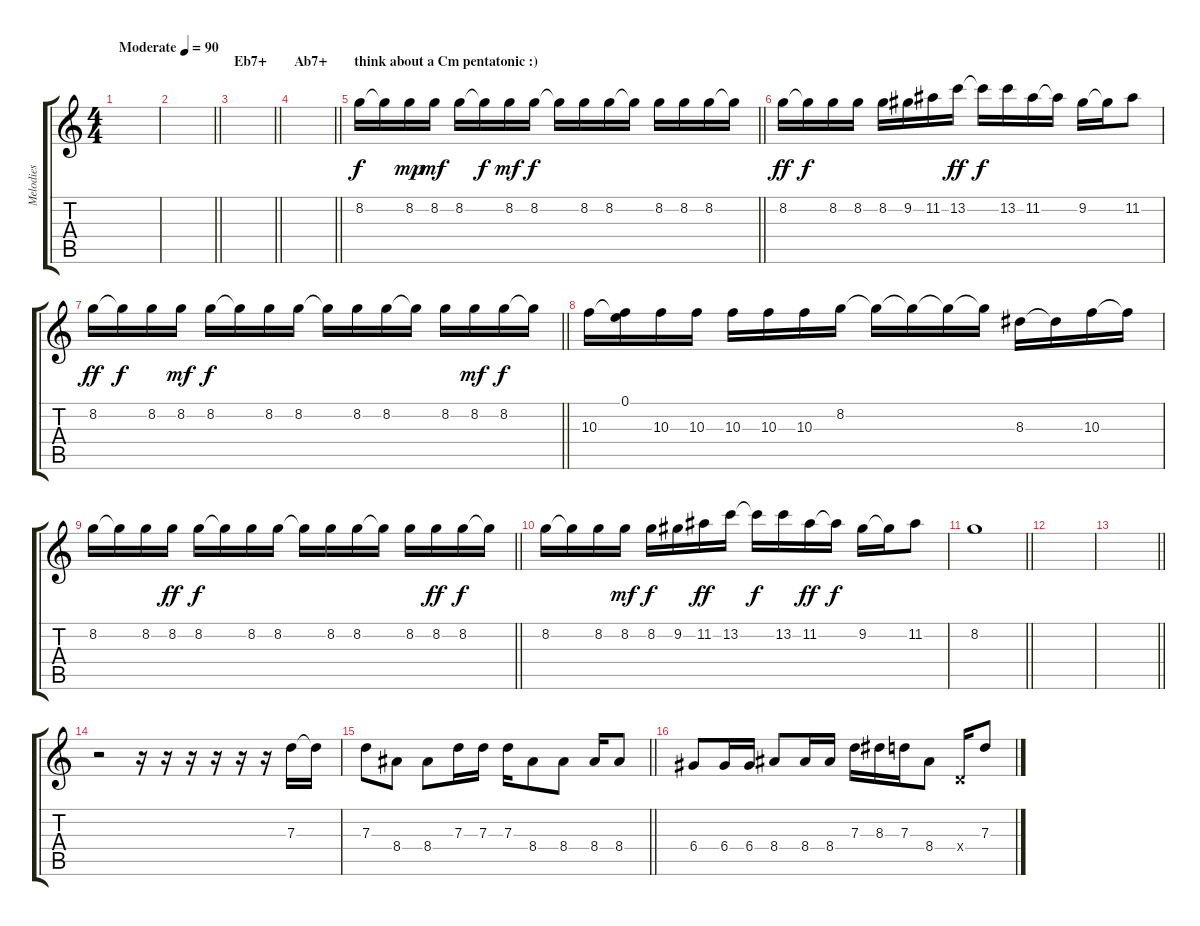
\track ("Melodies" "Melodies") {instrument acousticguitarsteel}
\staff {score tabs}
\tuning (E4 B3 G3 D3 A2 E2) {hide}
\ts (4 4)
\tempo (90 "Moderate")
\clef g2
\ks c
|
\barLineRight lightlight
|
\section ("" "Eb7+")
\barLineRight lightlight
|
\section ("" "Ab7+")
\barLineRight lightlight
|
\section ("" "think about a Cm pentatonic :)")
\barLineRight lightlight
8.2.16 8.2{t}.16{dy f} 8.2.16{dy mp} 8.2.16{dy mf} 8.2.16 8.2{t}.16{dy f} 8.2.16{dy mf} 8.2.16{dy f} 8.2{t}.16 8.2.16 8.2.16 8.2{t}.16 8.2.16 8.2.16 8.2.16 8.2{t}.16 |
8.2.16{dy ff} 8.2{t}.16{dy f} 8.2.16 8.2.16 8.2.16 9.2.16 11.2.16 13.2.16{dy ff} 13.2{t}.16{dy f} 13.2.16 11.2.16 11.2{t}.16 9.2.16 9.2{t}.16 11.2.8 |
\barLineRight lightlight
8.2.16{dy ff} 8.2{t}.16{dy f} 8.2.16 8.2.16{dy mf} 8.2.16{dy f} 8.2{t}.16 8.2.16 8.2.16 8.2{t}.16 8.2.16 8.2.16 8.2{t}.16 8.2.16 8.2.16{dy mf} 8.2.16{dy f} 8.2{t}.16 |
10.3.16 (0.1 10.3{t}).16 10.3.16 10.3.16 10.3.16 10.3.16 10.3.16 8.2.16 8.2{t}.16 8.2{t}.16 8.2{t}.16 8.2{t}.16 8.3.16 8.3{t}.16 10.3.16 10.3{t}.16 |
\barLineRight lightlight
8.2.16 8.2{t}.16 8.2.16 8.2.16{dy ff} 8.2.16{dy f} 8.2{t}.16 8.2.16 8.2.16 8.2{t}.16 8.2.16 8.2.16 8.2{t}.16 8.2.16 8.2.16{dy ff} 8.2.16{dy f} 8.2{t}.16 |
8.2.16 8.2{t}.16 8.2.16 8.2.16{dy mf} 8.2.16{dy f} 9.2.16 11.2.16{dy ff} 13.2.16 13.2{t}.16{dy f} 13.2.16 11.2.16{dy ff} 11.2{t}.16{dy f} 9.2.16 9.2{t}.16 11.2.8 |
\barLineRight lightlight
8.2.1 |
|
\barLineRight lightlight
|
r.2{volume 11 instrument electricguitarmuted} r.16 r.16 r.16 r.16 r.16 r.16 7.3.16 7.3{t}.16 |
\barLineRight lightlight
7.3.8 8.4.8 8.4.8 7.3.16 7.3.16 7.3.16 8.4.8 8.4.8 8.4.16 8.4.8 |
6.4.8 6.4.16 6.4.16 8.4.8 8.4.16 8.4.16 7.3.16 8.3.16 7.3.16 8.4.8 0.4{x}.16 7.3.8
